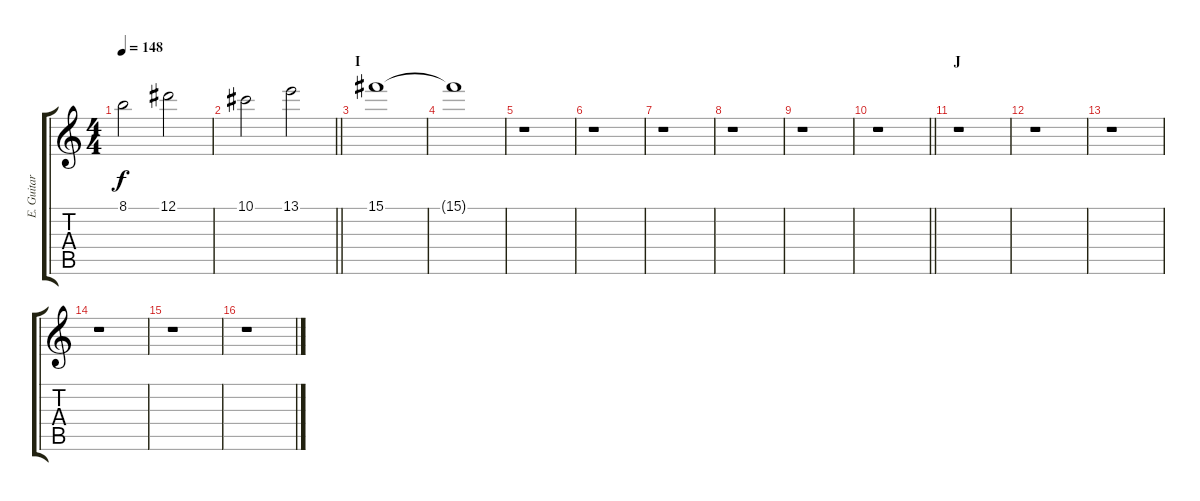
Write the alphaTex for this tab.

\track ("E. Guitar VI" "E. Guitar ") {instrument overdrivenguitar}
\staff {score tabs}
\tuning (Eb4 Bb3 Gb3 Db3 Ab2 Eb2) {hide}
\ts (4 4)
\tempo 148
\clef g2
\ks c
8.1.2{dy f} 12.1.2 |
\barLineRight lightlight
10.1.2 13.1.2 |
\section ("" "I")
15.1.1 |
15.1{t}.1 |
r.1 |
r.1 |
r.1 |
r.1 |
r.1 |
\barLineRight lightlight
r.1 |
\section ("" "J")
r.1 |
r.1 |
r.1 |
r.1 |
r.1 |
r.1
